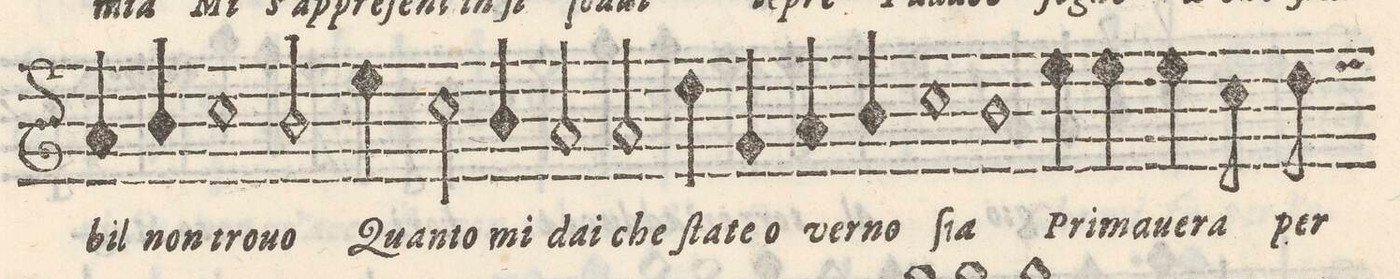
**kern	**text
*I"QUINTO	*
*clefG2	*
*k[]	*
*met(C)	*
*M4/4	*
4a/	bil
4b/	non
1cc\	tro-
=79-	=79-
2b/	-vo
=80-	=80-
4ee\	Qan-
2cc\	-to
4b/	mi
=81-	=81-
2a/	dai
2a/	che
=82-	=82-
4dd\	ſta-
4g/	te
4a/	o
4b/	ver-
=83-	=83-
1cc	-no
=84-	=84-
1b	ſia
=85-	=85-
4ee\	-Pri-
4ee\	-ma-
4ee\	-ve-
8cc\	-ra
8dd\	per
=86-	=86-
*-	*-
